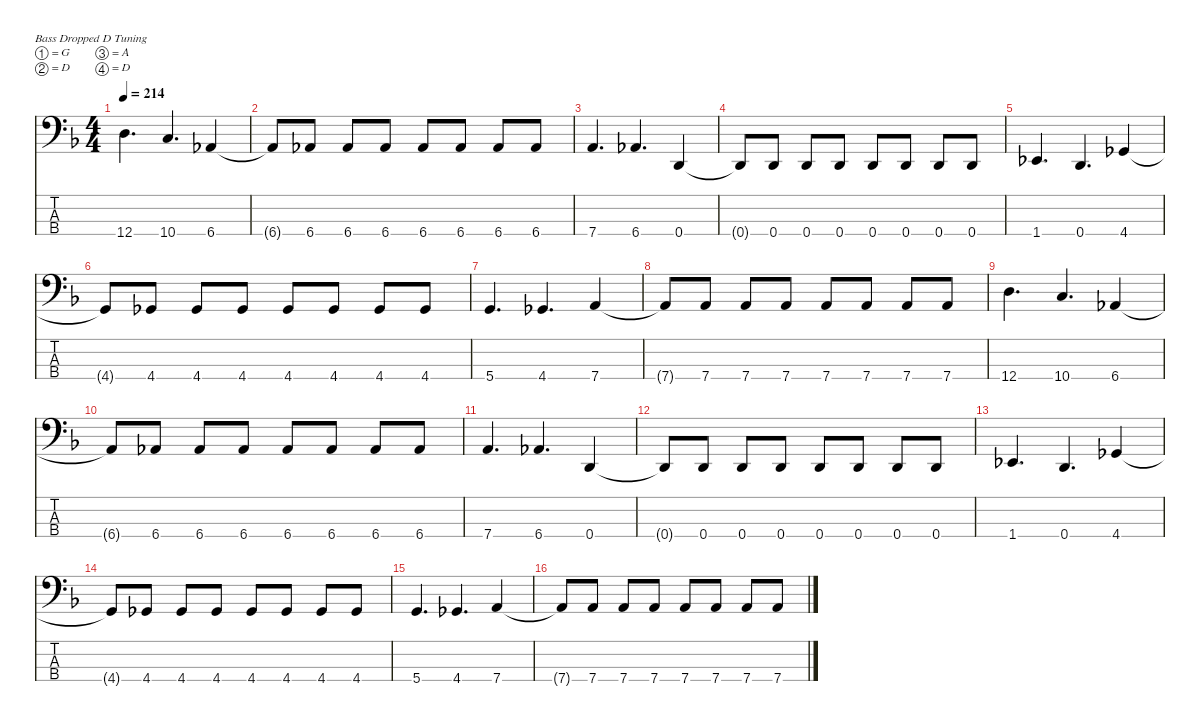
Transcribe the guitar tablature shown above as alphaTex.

\hideDynamics
\bracketExtendMode nobrackets
\singleTrackTrackNamePolicy hidden
\multiTrackTrackNamePolicy hidden
\firstSystemTrackNameMode fullname
\firstSystemTrackNameOrientation horizontal
\otherSystemsTrackNameOrientation horizontal
\track ("Bass" "E-Bass") {defaultSystemsLayout 8 instrument electricbassfinger}
\staff {score tabs}
\tuning (G2 D2 A1 D1)
\ts (4 4)
\tempo 214
\clef f4
\ks dminor
12.4{acc forcenatural}.4{d dy ff beam Down} 10.4{acc forcenatural}.4{d beam Up} 6.4{acc b}.4{beam Up} |
6.4{t acc b}.8{dy f beam Up} 6.4{acc b}.8{dy ff beam Up} 6.4{acc b}.8{beam Up} 6.4{acc b}.8{beam Up} 6.4{acc b}.8{beam Up} 6.4{acc b}.8{beam Up} 6.4{acc b}.8{beam Up} 6.4{acc b}.8{beam Up} |
7.4{acc forcenatural}.4{d beam Up} 6.4{acc b}.4{d beam Up} 0.4{acc forcenatural}.4{beam Up} |
0.4{t acc forcenatural}.8{dy f beam Up} 0.4{acc forcenatural}.8{dy ff beam Up} 0.4{acc forcenatural}.8{beam Up} 0.4{acc forcenatural}.8{beam Up} 0.4{acc forcenatural}.8{beam Up} 0.4{acc forcenatural}.8{beam Up} 0.4{acc forcenatural}.8{beam Up} 0.4{acc forcenatural}.8{beam Up} |
1.4{acc b}.4{d beam Up} 0.4{acc forcenatural}.4{d beam Up} 4.4{acc b}.4{beam Up} |
4.4{t acc b}.8{dy f beam Up} 4.4{acc b}.8{dy ff beam Up} 4.4{acc b}.8{beam Up} 4.4{acc b}.8{beam Up} 4.4{acc b}.8{beam Up} 4.4{acc b}.8{beam Up} 4.4{acc b}.8{beam Up} 4.4{acc b}.8{beam Up} |
5.4{acc forcenatural}.4{d beam Up} 4.4{acc b}.4{d beam Up} 7.4{acc forcenatural}.4{beam Up} |
7.4{t acc forcenatural}.8{dy f beam Up} 7.4{acc forcenatural}.8{dy ff beam Up} 7.4{acc forcenatural}.8{beam Up} 7.4{acc forcenatural}.8{beam Up} 7.4{acc forcenatural}.8{beam Up} 7.4{acc forcenatural}.8{beam Up} 7.4{acc forcenatural}.8{beam Up} 7.4{acc forcenatural}.8{beam Up} |
12.4{acc forcenatural}.4{d beam Down} 10.4{acc forcenatural}.4{d beam Up} 6.4{acc b}.4{beam Up} |
6.4{t acc b}.8{dy f beam Up} 6.4{acc b}.8{dy ff beam Up} 6.4{acc b}.8{beam Up} 6.4{acc b}.8{beam Up} 6.4{acc b}.8{beam Up} 6.4{acc b}.8{beam Up} 6.4{acc b}.8{beam Up} 6.4{acc b}.8{beam Up} |
7.4{acc forcenatural}.4{d beam Up} 6.4{acc b}.4{d beam Up} 0.4{acc forcenatural}.4{beam Up} |
0.4{t acc forcenatural}.8{dy f beam Up} 0.4{acc forcenatural}.8{dy ff beam Up} 0.4{acc forcenatural}.8{beam Up} 0.4{acc forcenatural}.8{beam Up} 0.4{acc forcenatural}.8{beam Up} 0.4{acc forcenatural}.8{beam Up} 0.4{acc forcenatural}.8{beam Up} 0.4{acc forcenatural}.8{beam Up} |
1.4{acc b}.4{d beam Up} 0.4{acc forcenatural}.4{d beam Up} 4.4{acc b}.4{beam Up} |
4.4{t acc b}.8{dy f beam Up} 4.4{acc b}.8{dy ff beam Up} 4.4{acc b}.8{beam Up} 4.4{acc b}.8{beam Up} 4.4{acc b}.8{beam Up} 4.4{acc b}.8{beam Up} 4.4{acc b}.8{beam Up} 4.4{acc b}.8{beam Up} |
5.4{acc forcenatural}.4{d beam Up} 4.4{acc b}.4{d beam Up} 7.4{acc forcenatural}.4{beam Up} |
7.4{t acc forcenatural}.8{dy f beam Up} 7.4{acc forcenatural}.8{dy ff beam Up} 7.4{acc forcenatural}.8{beam Up} 7.4{acc forcenatural}.8{beam Up} 7.4{acc forcenatural}.8{beam Up} 7.4{acc forcenatural}.8{beam Up} 7.4{acc forcenatural}.8{beam Up} 7.4{acc forcenatural}.8{beam Up}
